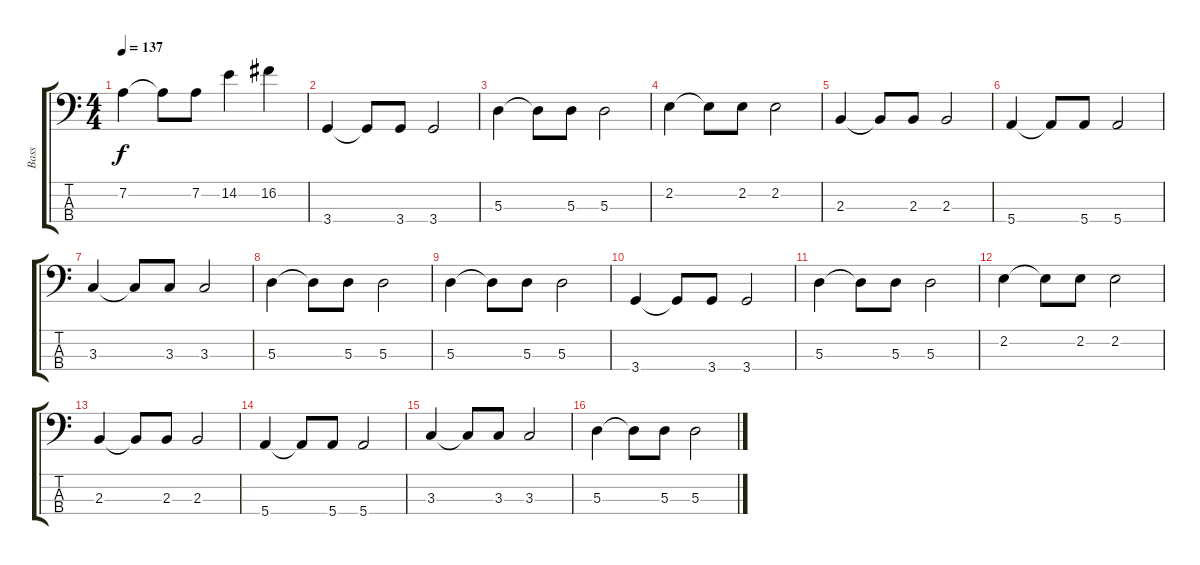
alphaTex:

\track ("Bass" "Bass") {instrument electricbassfinger}
\staff {score tabs}
\tuning (G2 D2 A1 E1) {hide}
\ts (4 4)
\tempo 137
\clef f4
\ks c
7.2.4{dy f} 7.2{t}.8 7.2.8 14.2.4 16.2.4 |
3.4.4 3.4{t}.8 3.4.8 3.4.2 |
5.3.4 5.3{t}.8 5.3.8 5.3.2 |
2.2.4 2.2{t}.8 2.2.8 2.2.2 |
2.3.4 2.3{t}.8 2.3.8 2.3.2 |
5.4.4 5.4{t}.8 5.4.8 5.4.2 |
3.3.4 3.3{t}.8 3.3.8 3.3.2 |
5.3.4 5.3{t}.8 5.3.8 5.3.2 |
5.3.4 5.3{t}.8 5.3.8 5.3.2 |
3.4.4 3.4{t}.8 3.4.8 3.4.2 |
5.3.4 5.3{t}.8 5.3.8 5.3.2 |
2.2.4 2.2{t}.8 2.2.8 2.2.2 |
2.3.4 2.3{t}.8 2.3.8 2.3.2 |
5.4.4 5.4{t}.8 5.4.8 5.4.2 |
3.3.4 3.3{t}.8 3.3.8 3.3.2 |
5.3.4 5.3{t}.8 5.3.8 5.3.2
